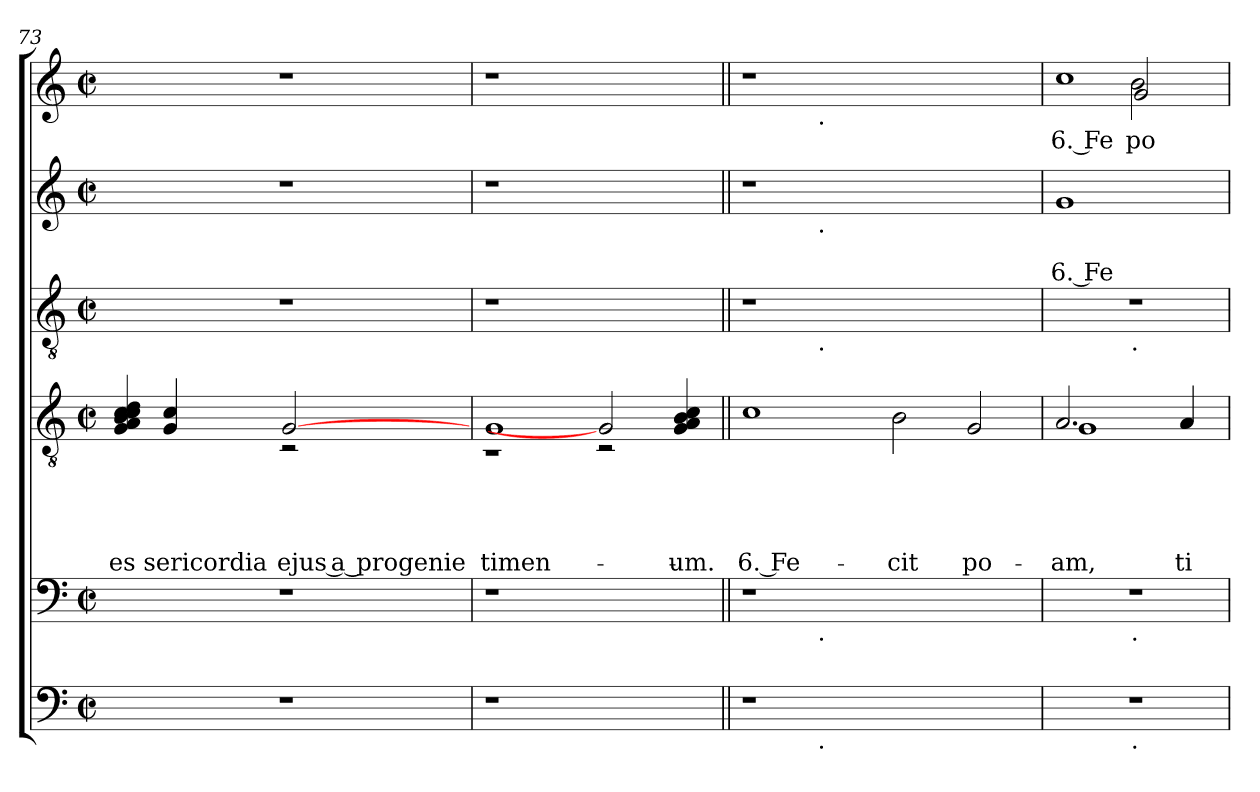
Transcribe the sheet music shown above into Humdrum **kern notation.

**kern	**kern	**kern	**text	**text	**text	**text	**text	**kern	**kern	**text	**text	**kern	**text
*part6	*part5	*part4	*part4	*part4	*part4	*part4	*part4	*part3	*part2	*part2	*part2	*part1	*part1
*staff6	*staff5	*staff4	*staff4	*staff4	*staff4	*staff4	*staff4	*staff3	*staff2	*staff2	*staff2	*staff1	*staff1
!!LO:PB:g=z
*clefF4	*clefF4	*clefGv2	*	*	*	*	*	*clefGv2	*clefG2	*	*	*clefG2	*
*k[]	*k[]	*k[]	*	*	*	*	*	*k[]	*k[]	*	*	*k[]	*
*C:	*C:	*C:	*	*	*	*	*	*C:	*C:	*	*	*C:	*
*M2/2	*M2/2	*M2/2	*	*	*	*	*	*M2/2	*M2/2	*	*	*M2/2	*
*met(c|)	*met(c|)	*met(c|)	*	*	*	*	*	*met(c|)	*met(c|)	*	*	*met(c|)	*
=73	=73	=73	=73	=73	=73	=73	=73	=73	=73	=73	=73	=73	=73
!	!	!LO:N:n=1:head=solid	!	!	!	!	!	!	!	!	!	!	!
!	!	!LO:N:n=2:head=solid	!	!	!	!	!	!	!	!	!	!	!
!	!	!LO:N:n=3:head=solid	!	!	!	!	!	!	!	!	!	!	!
!	!	!LO:N:n=4:head=solid	!	!	!	!	!	!	!	!	!	!	!
!	!	!LO:N:n=5:head=solid	!	!	!	!	!	!	!	!	!	!	!
!	!	!LO:N:n=6:head=solid	!	!	!	!	!LO:LY:b:rj	!	!	!	!	!	!
*	*	*^	*	*	*	*	*	*	*	*	*	*	*
1r	1r	4G/ 4A/ 4B/ 4c/ 4c/ 4d/	2ryy	.	.	.	.	-es	1r	1r	.	.	1r	.
!	!	!LO:N:n=1:head=solid	!	!	!	!	!	!	!	!	!	!	!	!
!	!	!LO:N:n=2:head=solid	!	!	!	!	!	!LO:LY:b	!	!	!	!	!	!
.	.	4G/ 4c/	.	.	.	.	.	se­ricordia	.	.	.	.	.	.
!	!	!	!	!	!	!	!	!LO:LY:b	!	!	!	!	!	!
.	.	[2G	2rC	.	.	.	.	ejus a progenie	.	.	.	.	.	.
=74	=74	=74	=74	=74	=74	=74	=74	=74	=74	=74	=74	=74	=74	=74
!	!	!	!	!	!	!	!	!LO:LY:b	!	!	!	!	!	!
1r	1r	1G	1rC	.	.	.	.	timen-	1r	1r	.	.	1r	.
2.ryy	2.ryy	2G]	2rC	.	.	.	.	.	2.ryy	2.ryy	.	.	2.ryy	.
!	!	!	!LO:N:n=1:head=solid	!	!	!	!	!	!	!	!	!	!	!
!	!	!	!LO:N:n=2:head=solid	!	!	!	!	!	!	!	!	!	!	!
!	!	!	!LO:N:n=3:head=solid	!	!	!	!	!	!	!	!	!	!	!
!	!	!	!LO:N:n=4:head=solid	!	!	!	!	!LO:LY:b	!	!	!	!	!	!
.	.	4ryy	4G/ 4A/ 4B/ 4c/	.	.	.	.	um.	.	.	.	.	.	.
=75||	=75||	=75||	=75||	=75||	=75||	=75||	=75||	=75||	=75||	=75||	=75||	=75||	=75||	=75||
!	!	!	!	!	!	!	!	!LO:LY:b:rj	!	!	!	!	!	!
*^	*^	*v	*v	*	*	*	*	*	*^	*^	*	*	*^	*
1r	2ryy	1r	2ryy	1c	.	.	.	.	6. Fe-	1r	2ryy	1r	2ryy	.	.	1r	2ryy	.
!	!	!	!	!	!	!	!	!	!	!	!	!	!	!	!	!	!LO:TX:b:t=.	!
!	!	!	!	!	!	!	!	!	!	!	!	!	!LO:TX:b:t=.	!	!	!	!	!
!	!	!	!	!	!	!	!	!	!	!	!LO:TX:b:t=.	!	!	!	!	!	!	!
!	!	!	!LO:TX:b:t=.	!	!	!	!	!	!	!	!	!	!	!	!	!	!	!
!	!LO:TX:b:t=.	!	!	!	!	!	!	!	!	!	!	!	!	!	!	!	!	!
.	1.ryy	.	1.ryy	.	.	.	.	.	.	.	1.ryy	.	1.ryy	.	.	.	1.ryy	.
!	!	!	!	!	!	!	!	!	!LO:LY:b	!	!	!	!	!	!	!	!	!
1ryy	.	1ryy	.	2B\	.	.	.	.	-cit	1ryy	.	1ryy	.	.	.	1ryy	.	.
!	!	!	!	!	!	!	!	!	!LO:LY:b	!	!	!	!	!	!	!	!	!
.	.	.	.	2G/	.	.	.	.	po-	.	.	.	.	.	.	.	.	.
=76	=76	=76	=76	=76	=76	=76	=76	=76	=76	=76	=76	=76	=76	=76	=76	=76	=76	=76
!	!	!	!	!	!	!	!	!	!LO:LY:b	!	!	!	!	!	!	!	!	!
*	*	*	*	*^	*	*	*	*	*	*	*	*	*	*	*	*	*	*
!	!	!	!	!	!	!	!	!	!	!LO:LY:b	!	!	!	!	!	!LO:LY:b:rj	!	!	!LO:LY:b:rj
*	*	*	*	*	*	*	*	*	*	*	*	*	*v	*v	*	*	*	*^	*
1r	2ryy	1r	2ryy	2.A/	1G	.	.	.	.	am,	1r	2ryy	1g	.	6. Fe-	1cc	2ryy	2ryy	6. Fe-
!	!	!	!	!	!	!	!	!	!	!	!	!LO:TX:b:t=.	!	!	!	!	!	!	!
!	!	!	!LO:TX:b:t=.	!	!	!	!	!	!	!	!	!	!	!	!	!	!	!	!
!	!LO:TX:b:t=.	!	!	!	!	!	!	!	!	!	!	!	!	!	!	!	!	!	!
!	!	!	!	!	!	!	!	!	!	!	!	!	!	!	!	!	!	!	!LO:LY:b
!	!	!	!	!	!	!	!	!	!	!	!	!	!	!	!	!	!	!	!LO:LY:b
.	2ryy	.	2ryy	.	.	.	.	.	.	.	.	2ryy	.	.	.	.	2b\	2g/	po-
!	!	!	!	!	!	!	!	!	!	!LO:LY:b	!	!	!	!	!	!	!	!	!
.	.	.	.	4A/	.	.	.	.	.	-ti	.	.	.	.	.	.	.	.	.
*v	*v	*	*	*v	*v	*	*	*	*	*	*v	*v	*	*	*	*v	*v	*v	*
*	*v	*v	*	*	*	*	*	*	*	*	*	*	*	*
=	=	=	=	=	=	=	=	=	=	=	=	=	=
*-	*-	*-	*-	*-	*-	*-	*-	*-	*-	*-	*-	*-	*-
